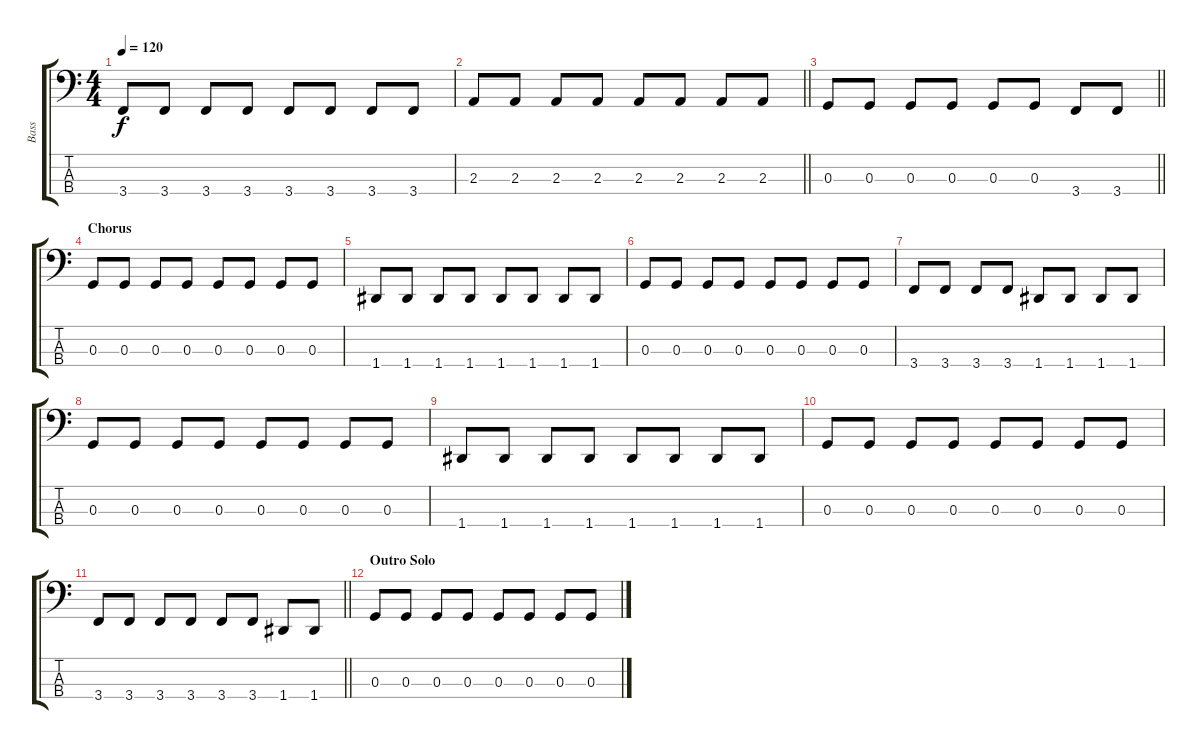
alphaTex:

\track ("Bass" "Bass") {instrument electricbasspick}
\staff {score tabs}
\tuning (F2 C2 G1 D1) {hide}
\ts (4 4)
\tempo 120
\clef f4
\ks c
3.4.8{dy f} 3.4.8 3.4.8 3.4.8 3.4.8 3.4.8 3.4.8 3.4.8 |
\barLineRight lightlight
2.3.8 2.3.8 2.3.8 2.3.8 2.3.8 2.3.8 2.3.8 2.3.8 |
\barLineRight lightlight
0.3.8 0.3.8 0.3.8 0.3.8 0.3.8 0.3.8 3.4.8 3.4.8 |
\section ("" "Chorus")
0.3.8 0.3.8 0.3.8 0.3.8 0.3.8 0.3.8 0.3.8 0.3.8 |
1.4.8 1.4.8 1.4.8 1.4.8 1.4.8 1.4.8 1.4.8 1.4.8 |
0.3.8 0.3.8 0.3.8 0.3.8 0.3.8 0.3.8 0.3.8 0.3.8 |
3.4.8 3.4.8 3.4.8 3.4.8 1.4.8 1.4.8 1.4.8 1.4.8 |
0.3.8 0.3.8 0.3.8 0.3.8 0.3.8 0.3.8 0.3.8 0.3.8 |
1.4.8 1.4.8 1.4.8 1.4.8 1.4.8 1.4.8 1.4.8 1.4.8 |
0.3.8 0.3.8 0.3.8 0.3.8 0.3.8 0.3.8 0.3.8 0.3.8 |
\barLineRight lightlight
3.4.8 3.4.8 3.4.8 3.4.8 3.4.8 3.4.8 1.4.8 1.4.8 |
\section ("" "Outro Solo")
0.3.8 0.3.8 0.3.8 0.3.8 0.3.8 0.3.8 0.3.8 0.3.8
